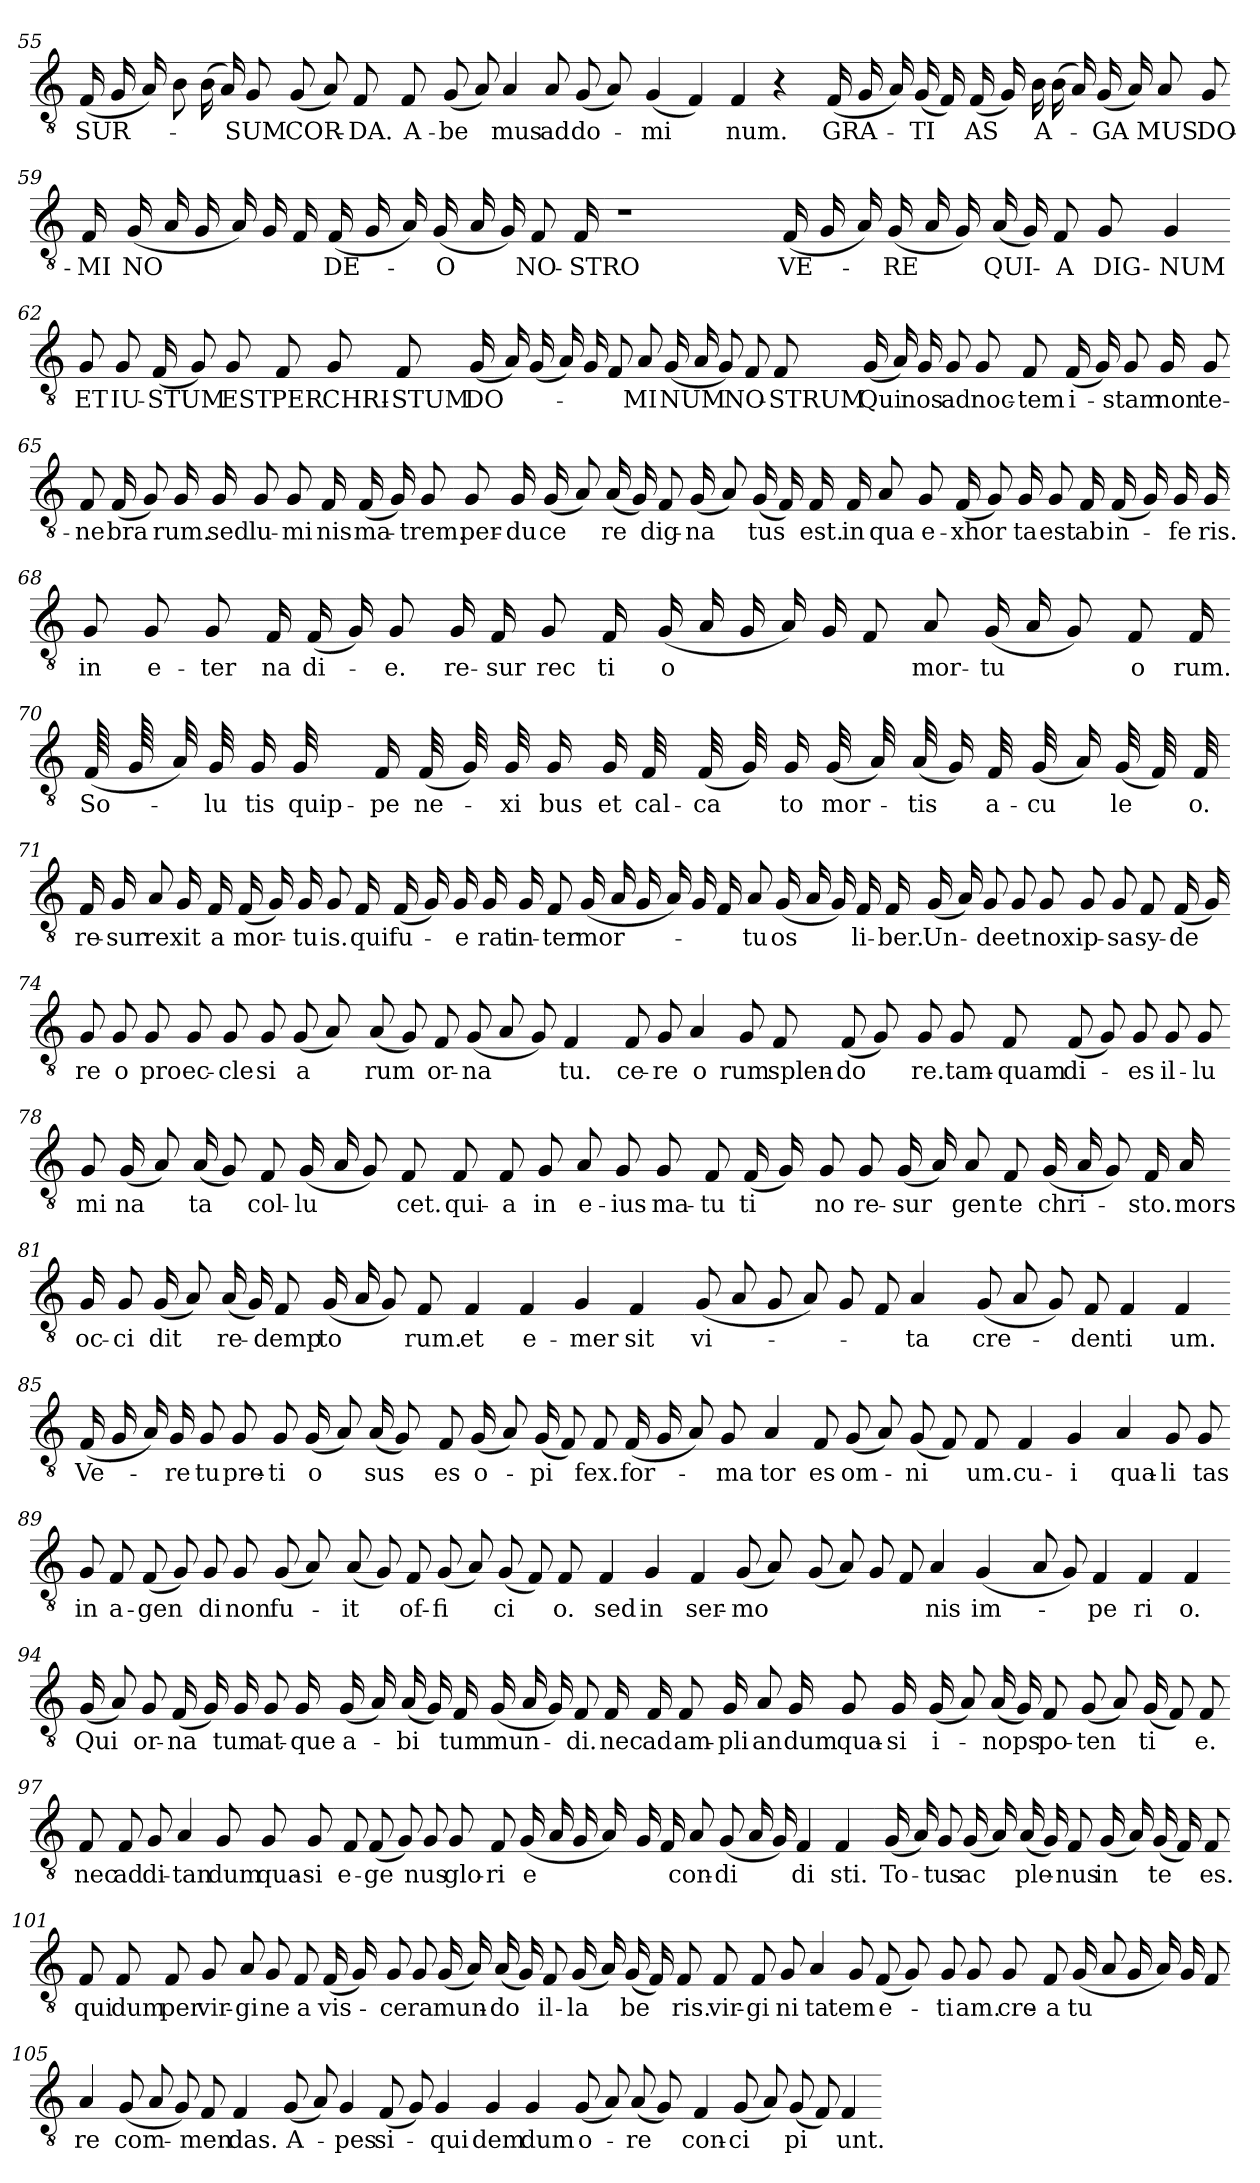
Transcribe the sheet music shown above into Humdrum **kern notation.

**kern	**text
*part1	*part1
*staff1	*staff1
*clefGv2	*
*k[]	*
=55	=55
(16F	SUR-
16G	.
16A)	.
8B	.
(16B	.
16A)	.
8G	-SUM
(8G	COR-
8A)	.
8F	-DA.
=56-	=56-
8F	A-
(8G	be
8A)	.
4A	-mus
8A	ad
(8G	do-
8A)	.
=57-	=57-
(4G	mi
4F)	.
4F	-num.
4r	.
=58-	=58-
(16F	GRA-
16G	.
16A)	.
(16G	TI
16F)	.
(16F	-AS
16G)	.
16B	A-
(16B	.
16A)	.
(16G	GA
16A)	.
8A	-MUS
8G	DO-
=59-	=59-
16F	MI
(16G	-NO
16A	.
16G	.
16A)	.
16G	.
16F	.
(16F	DE-
16G	.
16A)	.
(16G	-O
16A	.
16G)	.
8F	NO-
16F	-STRO
=60-	=60-
1r	.
=61-	=61-
(16F	VE-
16G	.
16A)	.
(16G	-RE
16A	.
16G)	.
(16A	QUI-
16G)	.
8F	-A
8G	DIG-
4G	-NUM
=62-	=62-
8G	ET
8G	IU-
(16F	-STUM
8G)	.
8G	EST
8F	PER
8G	CHRI-
8F	-STUM
(16G	DO-
=63-	=63-
16A)	.
(16G	.
16A)	.
16G	.
8F	.
8A	MI
(16G	-NUM
16A	.
8G)	.
8F	NO-
8F	-STRUM
=64-	=64-
(16G	Qui
16A)	.
16G	nos
8G	ad
8G	noc-
8F	-tem
(16F	i-
16G)	.
8G	-stam
16G	non
8G	te-
=65-	=65-
8F	ne
(16F	bra
8G)	.
16G	-rum.
16G	sed
8G	lu-
8G	mi
16F	-nis
(16F	ma-
16G)	.
8G	-trem.
=66-	=66-
8G	per-
16G	du
(16G	ce
8A)	.
(16A	-re
16G)	.
8F	dig-
(16G	na
8A)	.
(16G	-tus
16F)	.
16F	est.
=67-	=67-
16F	in
8A	qua
8G	e-
(16F	xhor
8G)	.
16G	-ta
8G	est
16F	ab
(16F	in-
16G)	.
16G	fe
16G	-ris.
=68-	=68-
8G	in
8G	e-
8G	ter
16F	-na
(16F	di-
16G)	.
8G	-e.
16G	re-
16F	sur
8G	rec
16F	ti
=69-	=69-
(16G	-o
16A	.
16G	.
16A)	.
16G	.
8F	.
8A	mor-
(16G	tu
16A	.
8G)	.
8F	o
16F	-rum.
=70-	=70-
(64F	So-
64G	.
32A)	.
32G	lu
16G	-tis
32G	quip-
16F	-pe
(32F	ne-
32G)	.
32G	xi
16G	-bus
16G	et
32F	cal-
(32F	ca
32G)	.
16G	-to
(32G	mor-
32A)	.
(32A	-tis
16G)	.
32F	a-
(32G	cu
16A)	.
(32G	le
32F)	.
32F	-o.
=71-	=71-
16F	re-
16G	sur
8A	re
16G	-xit
16F	a
(16F	mor-
16G)	.
16G	tu
8G	-is.
16F	qui
(16F	fu-
16G)	.
16G	e
16G	-rat
=72-	=72-
16G	in-
8F	-ter
(16G	mor-
16A	.
16G	.
16A)	.
16G	.
16F	.
8A	tu
(16G	-os
16A	.
16G)	.
16F	li-
16F	-ber.
=73-	=73-
(16G	Un-
16A)	.
8G	-de
8G	et
8G	nox
8G	ip-
8G	-sa
8F	sy-
(16F	de
16G)	.
=74-	=74-
8G	re
8G	-o
8G	pro
8G	ec-
8G	cle
8G	si
(8G	a
8A)	.
=75-	=75-
(8A	-rum
8G)	.
8F	or-
(8G	na
8A	.
8G)	.
4F	-tu.
=76-	=76-
8F	ce-
8G	re
4A	o
8G	-rum
8F	splen-
(8F	do
8G)	.
=77-	=77-
8G	-re.
8G	tam-
8F	-quam
(8F	di-
8G)	.
8G	-es
8G	il-
8G	lu
=78-	=78-
8G	mi
(16G	na
8A)	.
(16A	-ta
8G)	.
8F	col-
(16G	lu
16A	.
8G)	.
8F	-cet.
=79-	=79-
8F	qui-
8F	-a
8G	in
8A	e-
8G	-ius
8G	ma-
8F	tu
(16F	ti
16G)	.
=80-	=80-
8G	-no
8G	re-
(16G	sur
16A)	.
8A	gen
8F	-te
(16G	chri-
16A	.
8G)	.
16F	-sto.
16A	mors
=81-	=81-
16G	oc-
8G	ci
(16G	-dit
8A)	.
(16A	re-
16G)	.
8F	demp
(16G	to
16A	.
8G)	.
8F	-rum.
=82-	=82-
4F	et
4F	e-
4G	mer
4F	-sit
=83-	=83-
(8G	vi-
8A	.
8G	.
8A)	.
8G	.
8F	.
4A	-ta
=84-	=84-
(8G	cre-
8A	.
8G)	.
8F	den
4F	ti
4F	-um.
=85-	=85-
(16F	Ve-
16G	.
16A)	.
16G	-re
8G	tu
8G	pre-
8G	ti
(16G	o
8A)	.
(16A	-sus
8G)	.
=86-	=86-
8F	es
(16G	o-
8A)	.
(16G	pi
8F)	.
8F	-fex.
(16F	for-
16G	.
8A)	.
8G	ma
=87-	=87-
4A	-tor
8F	es
(8G	om-
8A)	.
(8G	ni
8F)	.
8F	-um.
=88-	=88-
4F	cu-
4G	-i
4A	qua-
8G	li
8G	-tas
=89-	=89-
8G	in
8F	a-
(8F	gen
8G)	.
8G	-di
8G	non
(8G	fu-
8A)	.
=90-	=90-
(8A	-it
8G)	.
8F	of-
(8G	fi
8A)	.
(8G	ci
8F)	.
8F	-o.
=91-	=91-
4F	sed
4G	in
4F	ser-
(8G	mo
8A)	.
=92-	=92-
(8G	.
8A)	.
8G	.
8F	.
4A	-nis
(4G	im-
=93-	=93-
8A	.
8G)	.
4F	pe
4F	ri
4F	-o.
=94-	=94-
(16G	Qui
8A)	.
8G	or-
(16F	na
16G)	.
16G	-tum
8G	at-
16G	-que
(16G	a-
16A)	.
(16A	bi
16G)	.
16F	-tum
=95-	=95-
(16G	mun-
16A	.
16G)	.
8F	-di.
16F	nec
16F	ad
8F	am-
16G	pli
8A	an
16G	-dum
8G	qua-
16G	-si
=96-	=96-
(16G	i-
8A)	.
(16A	-nops
16G)	.
8F	po-
(8G	ten
8A)	.
(16G	ti
8F)	.
8F	-e.
=97-	=97-
8F	nec
8F	ad
8G	di-
4A	tan
8G	-dum
8G	qua-
8G	-si
=98-	=98-
8F	e-
(8F	ge
8G)	.
8G	-nus
8G	glo-
8F	ri
(16G	-e
16A	.
16G	.
16A)	.
=99-	=99-
16G	.
16F	.
8A	con-
(8G	di
16A	.
16G)	.
4F	di
4F	-sti.
=100-	=100-
(16G	To-
16A)	.
8G	-tus
(16G	ac
16A)	.
(16A	ple-
16G)	.
8F	-nus
(16G	in
16A)	.
(16G	te
16F)	.
8F	es.
=101-	=101-
8F	qui
8F	dum
8F	per
8G	vir-
8A	gi
8G	ne
8F	-a
(16F	vis-
16G)	.
=102-	=102-
8G	ce
8G	-ra
(16G	mun-
16A)	.
(16A	-do
16G)	.
8F	il-
(16G	la
16A)	.
(16G	be
16F)	.
8F	-ris.
=103-	=103-
8F	vir-
8F	gi
8G	ni
4A	ta
8G	-tem
(8F	e-
8G)	.
=104-	=104-
8G	ti
8G	-am.
8G	cre-
8F	a
(16G	tu
8A	.
16G	.
16A)	.
16G	.
8F	.
=105-	=105-
4A	-re
(8G	com-
8A	.
8G)	.
8F	men
4F	-das.
=106-	=106-
(8G	A-
8A)	.
4G	-pes
(8F	si-
8G)	.
4G	qui
=107-	=107-
4G	-dem
4G	dum
(8G	o-
8A)	.
(8A	-re
8G)	.
=108-	=108-
4F	con-
(8G	ci
8A)	.
(8G	pi
8F)	.
4F	-unt.
=-	=-
*-	*-
